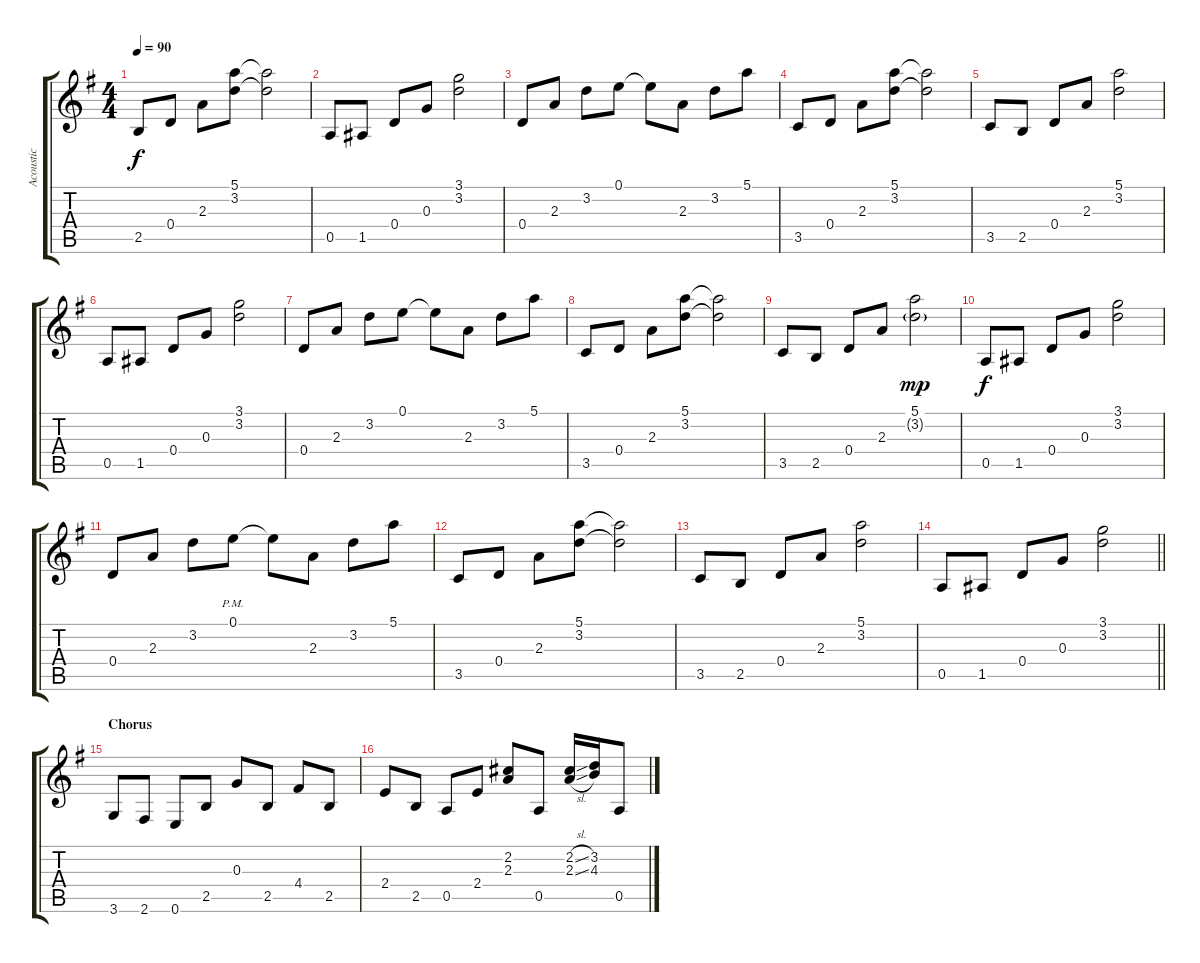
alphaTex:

\track ("Acoustic" "Acoustic") {instrument acousticguitarsteel}
\staff {score tabs}
\tuning (E4 B3 G3 D3 A2 E2) {hide}
\ts (4 4)
\tempo 90
\clef g2
\ks g
2.5.8{dy f} 0.4.8 2.3.8 (5.1 3.2).8 (5.1{t} 3.2{t}).2 |
0.5.8 1.5.8 0.4.8 0.3.8 (3.1 3.2).2 |
0.4.8 2.3.8 3.2.8 0.1.8 0.1{t}.8 2.3.8 3.2.8 5.1.8 |
3.5.8 0.4.8 2.3.8 (5.1 3.2).8 (5.1{t} 3.2{t}).2 |
3.5.8 2.5.8 0.4.8 2.3.8 (5.1 3.2).2 |
0.5.8 1.5.8 0.4.8 0.3.8 (3.1 3.2).2 |
0.4.8 2.3.8 3.2.8 0.1.8 0.1{t}.8 2.3.8 3.2.8 5.1.8 |
3.5.8 0.4.8 2.3.8 (5.1 3.2).8 (5.1{t} 3.2{t}).2 |
3.5.8 2.5.8 0.4.8 2.3.8 (5.1 3.2{g}).2{dy mp} |
0.5.8{dy f} 1.5.8 0.4.8 0.3.8 (3.1 3.2).2 |
0.4.8 2.3.8 3.2.8 0.1{pm}.8 0.1{t}.8 2.3.8 3.2.8 5.1.8 |
3.5.8 0.4.8 2.3.8 (5.1 3.2).8 (5.1{t} 3.2{t}).2 |
3.5.8 2.5.8 0.4.8 2.3.8 (5.1 3.2).2 |
\barLineRight lightlight
0.5.8 1.5.8 0.4.8 0.3.8 (3.1 3.2).2 |
\section ("" "Chorus")
3.6.8 2.6.8 0.6.8 2.5.8 0.3.8 2.5.8 4.4.8 2.5.8 |
2.4.8 2.5.8 0.5.8 2.4.8 (2.2 2.3).8 0.5.8 (2.2{sl} 2.3{sl}).16 (3.2 4.3).16 0.5.8
